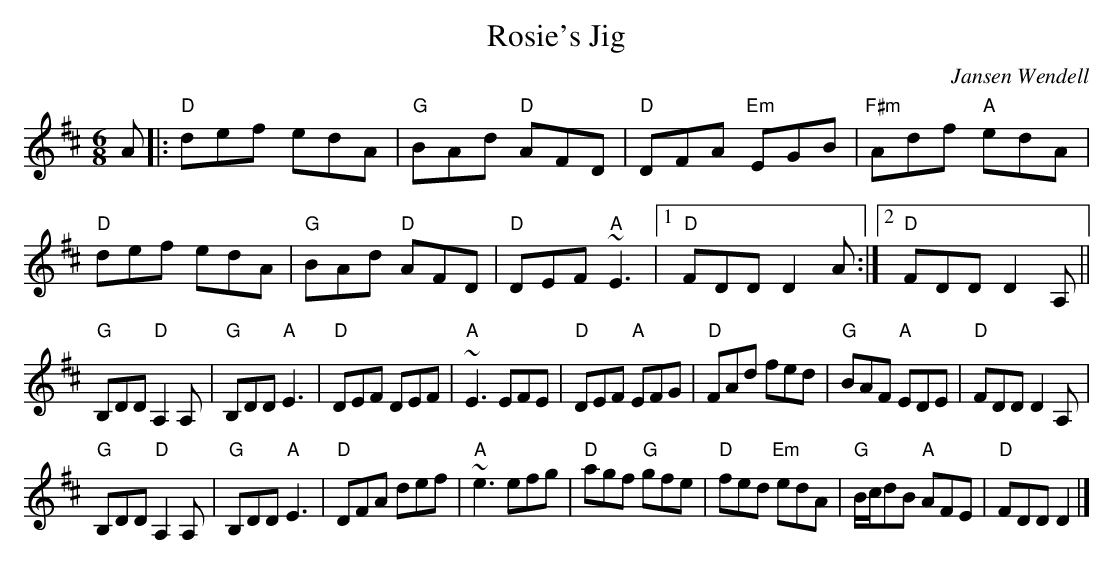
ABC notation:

X:1
T:Rosie's Jig
M:6/8
C:Jansen Wendell
K:D
A|:"D"def edA|"G"BAd "D"AFD|"D"DFA "Em"EGB|"F#m"Adf "A"edA|
"D"def edA|"G"BAd "D"AFD|"D"DEF "A"~E3|1"D"FDD D2A:|2"D"FDD D2A,||
"G"B,DD"D"A,2A,|"G"B,DD"A"E3|"D"DEF DEF|"A"~E3 EFE|\
"D"DEF "A"EFG|"D"FAd fed|"G"BAF "A"EDE|"D"FDDD2A,|
"G"B,DD"D"A,2A,|"G"B,DD"A"E3|"D"DFA def|"A"~e3 efg|\
"D"agf "G"gfe|"D"fed "Em"edA|"G"B1/2c1/2dB "A"AFE|"D"FDD D2|]
